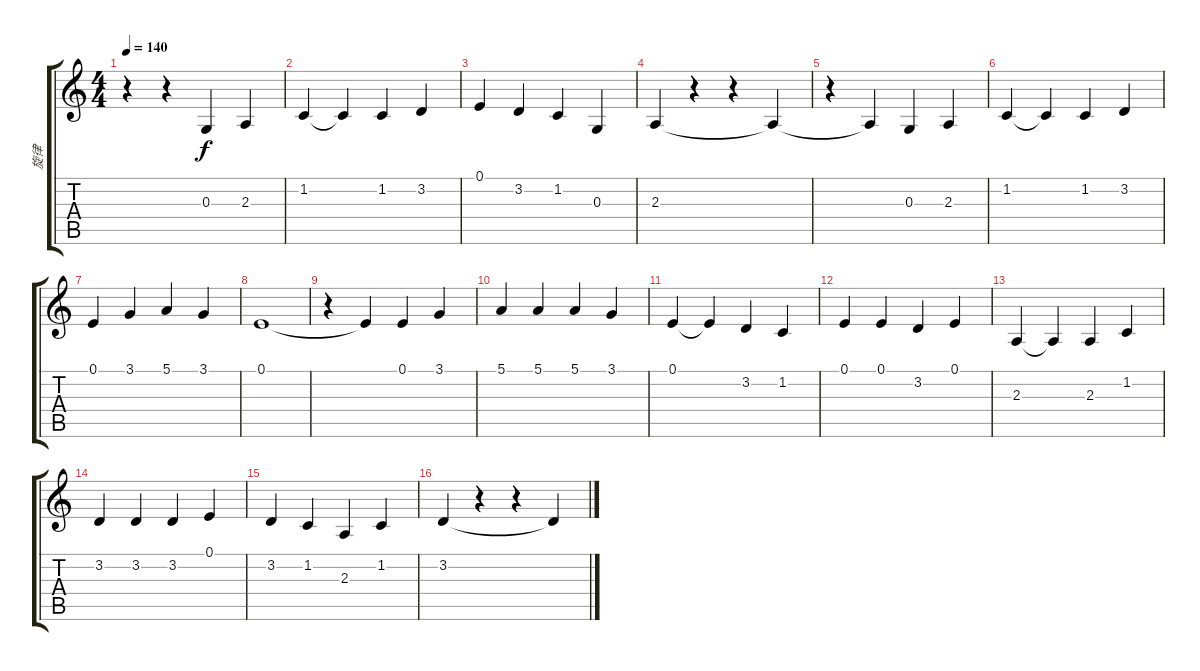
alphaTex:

\track ("旋律" "旋律") {instrument pad5bowed}
\staff {score tabs}
\tuning (E4 B3 G3 D3 A2 E2) {hide}
\ts (4 4)
\tempo 140
\clef g2
\ks c
r.4{dy f} r.4 0.3.4 2.3.4 |
1.2.4 1.2{t}.4 1.2.4 3.2.4 |
0.1.4 3.2.4 1.2.4 0.3.4 |
2.3.4 r.4 r.4 2.3{t}.4 |
r.4 2.3{t}.4 0.3.4 2.3.4 |
1.2.4 1.2{t}.4 1.2.4 3.2.4 |
0.1.4 3.1.4 5.1.4 3.1.4 |
0.1.1 |
r.4 0.1{t}.4 0.1.4 3.1.4 |
5.1.4 5.1.4 5.1.4 3.1.4 |
0.1.4 0.1{t}.4 3.2.4 1.2.4 |
0.1.4 0.1.4 3.2.4 0.1.4 |
2.3.4 2.3{t}.4 2.3.4 1.2.4 |
3.2.4 3.2.4 3.2.4 0.1.4 |
3.2.4 1.2.4 2.3.4 1.2.4 |
3.2.4 r.4 r.4 3.2{t}.4
